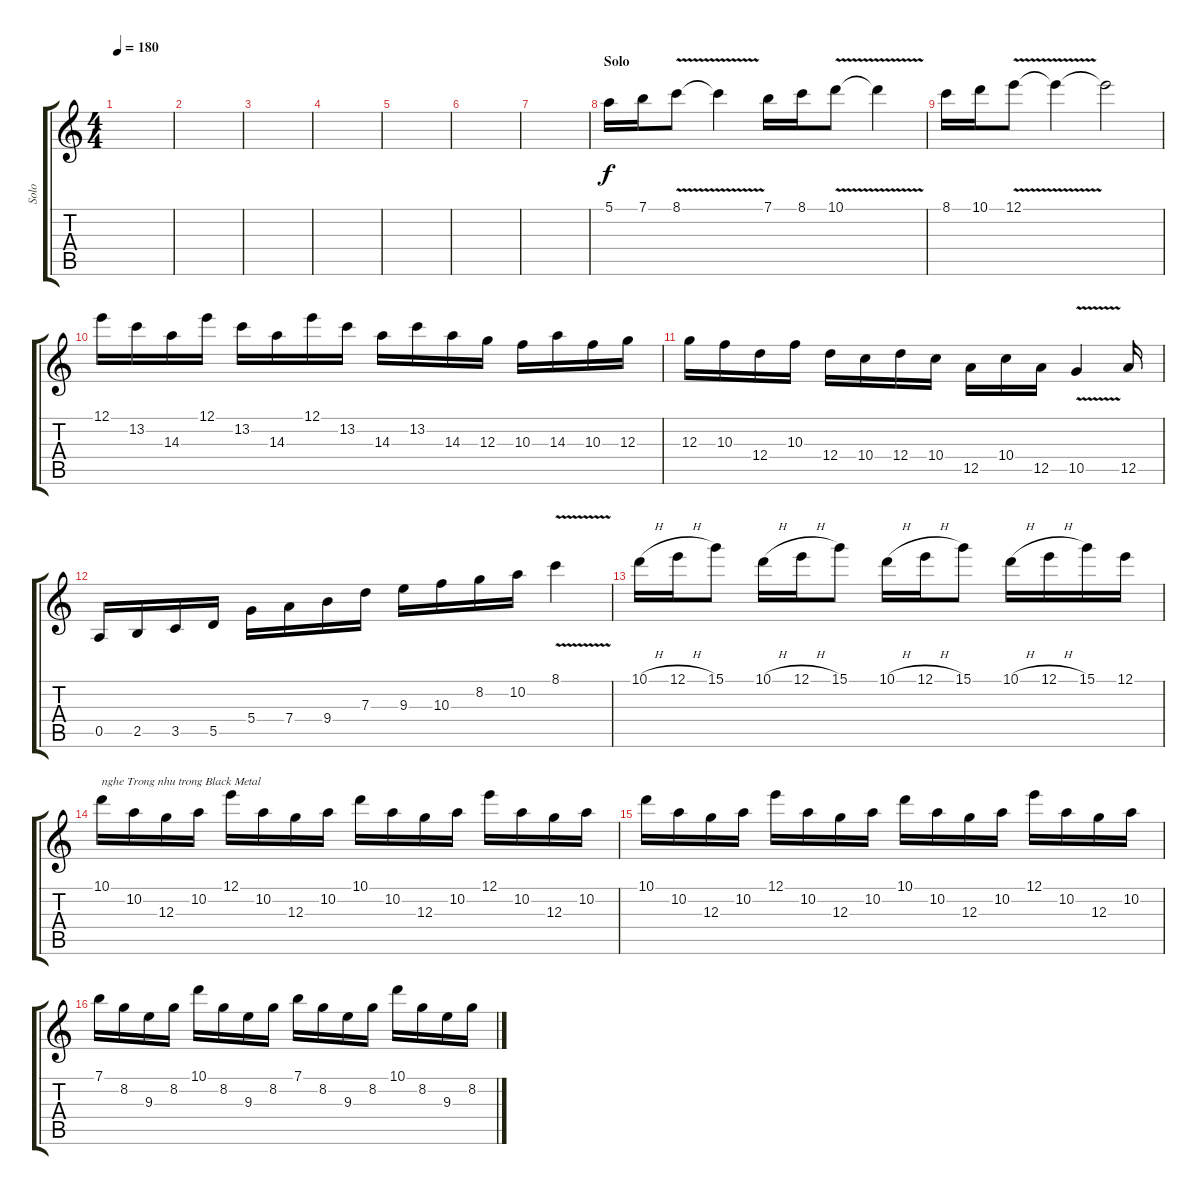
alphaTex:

\track ("Solo" "Solo") {instrument distortionguitar}
\staff {score tabs}
\tuning (E4 B3 G3 D3 A2 E2) {hide}
\ts (4 4)
\tempo 180
\clef g2
\ks c
|
|
|
|
|
|
|
\section ("" "Solo")
5.1.16 7.1.16 8.1{v}.8 8.1{t}.4 7.1.16 8.1.16 10.1{v}.8 10.1{t}.4 |
8.1.16 10.1.16 12.1{v}.8 12.1{t}.4 12.1{t}.2 |
12.1.16 13.2.16 14.3.16 12.1.16 13.2.16 14.3.16 12.1.16 13.2.16 14.3.16 13.2.16 14.3.16 12.3.16 10.3.16 14.3.16 10.3.16 12.3.16 |
12.3.16 10.3.16 12.4.16 10.3.16 12.4.16 10.4.16 12.4.16 10.4.16 12.5.16 10.4.16 12.5.16 10.5{v}.4 12.5.16 |
0.5.16 2.5.16 3.5.16 5.5.16 5.4.16 7.4.16 9.4.16 7.3.16 9.3.16 10.3.16 8.2.16 10.2.16 8.1{v}.4 |
10.1{h}.16 12.1{h}.16 15.1.8 10.1{h}.16 12.1{h}.16 15.1.8 10.1{h}.16 12.1{h}.16 15.1.8 10.1{h}.16 12.1{h}.16 15.1.16 12.1.16 |
10.1.16{txt "nghe Trong nhu trong Black Metal"} 10.2.16 12.3.16 10.2.16 12.1.16 10.2.16 12.3.16 10.2.16 10.1.16 10.2.16 12.3.16 10.2.16 12.1.16 10.2.16 12.3.16 10.2.16 |
10.1.16 10.2.16 12.3.16 10.2.16 12.1.16 10.2.16 12.3.16 10.2.16 10.1.16 10.2.16 12.3.16 10.2.16 12.1.16 10.2.16 12.3.16 10.2.16 |
7.1.16 8.2.16 9.3.16 8.2.16 10.1.16 8.2.16 9.3.16 8.2.16 7.1.16 8.2.16 9.3.16 8.2.16 10.1.16 8.2.16 9.3.16 8.2.16
